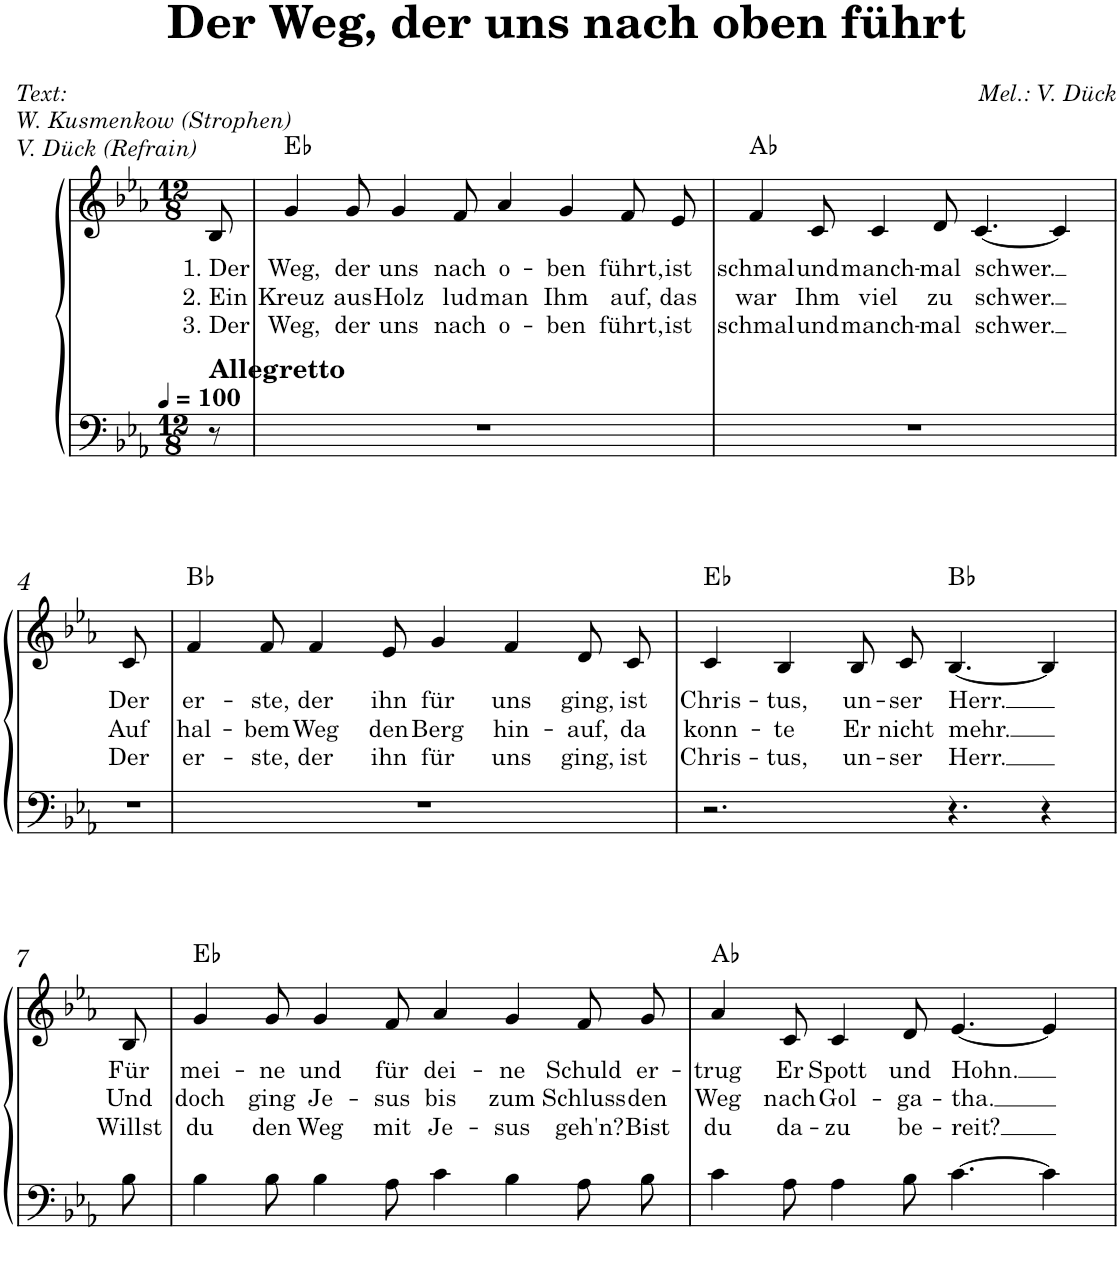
**kern	**kern	**text	**text	**text	**harte
*part1	*part1	*part1	*part1	*part1	*part1
*staff2	*staff1	*staff1	*staff1	*staff1	*
*I"Фортепиано	*	*	*	*	*
*clefF4	*clefG2	*	*	*	*
*k[b-e-a-]	*k[b-e-a-]	*	*	*	*
*E-:	*E-:	*	*	*	*
*M12/8	*M12/8	*	*	*	*
*MM100	*MM100	*	*	*	*
=1	=1	=1	=1	=1	=1
!	!LO:TX:b:B:t=Allegretto	!	!	!	!
!	!	!LO:LY:b	!LO:LY:b	!LO:LY:b	!
8r	8B-/	1. Der	2. Ein	3. Der	.
=2	=2	=2	=2	=2	=2
!	!	!LO:LY:b	!LO:LY:b	!LO:LY:b	!
1.r	4g/	Weg,	Kreuz	Weg,	Eb:maj
!	!	!LO:LY:b	!LO:LY:b	!LO:LY:b	!
.	8g/	der	aus	der	.
!	!	!LO:LY:b	!LO:LY:b	!LO:LY:b	!
.	4g/	uns	Holz	uns	.
!	!	!LO:LY:b	!LO:LY:b	!LO:LY:b	!
.	8f/	nach	lud	nach	.
!	!	!LO:LY:b	!LO:LY:b	!LO:LY:b	!
.	4a-/	o-	man	o-	.
!	!	!LO:LY:b	!LO:LY:b	!LO:LY:b	!
.	4g/	-ben	Ihm	-ben	.
!	!	!LO:LY:b	!LO:LY:b	!LO:LY:b	!
.	8f/L	führt,	auf,	führt,	.
!	!	!LO:LY:b	!LO:LY:b	!LO:LY:b	!
.	8e-/J	ist	das	ist	.
=3	=3	=3	=3	=3	=3
!	!	!LO:LY:b	!LO:LY:b	!LO:LY:b	!
1.r	4f/	schmal	war	schmal	Ab:maj
!	!	!LO:LY:b	!LO:LY:b	!LO:LY:b	!
.	8c/	und	Ihm	und	.
!	!	!LO:LY:b	!LO:LY:b	!LO:LY:b	!
.	4c/	manch-	viel	manch-	.
!	!	!LO:LY:b	!LO:LY:b	!LO:LY:b	!
.	8d/	-mal	zu	-mal	.
!	!	!LO:LY:b	!LO:LY:b	!LO:LY:b	!
.	[<4.c/	schwer.	schwer.	schwer.	.
.	4c/]	.	.	.	.
.	8ryy	.	.	.	.
!!LO:LB:g=z
=4	=4	=4	=4	=4	=4
!	!	!LO:LY:b	!LO:LY:b	!LO:LY:b	!
1.r	8c/	Der	Auf	Der	.
.	1ryy	.	.	.	.
.	4.ryy	.	.	.	.
=5	=5	=5	=5	=5	=5
!	!	!LO:LY:b	!LO:LY:b	!LO:LY:b	!
1.r	4f/	er-	hal-	er-	Bb:maj
!	!	!LO:LY:b	!LO:LY:b	!LO:LY:b	!
.	8f/	-ste,	-bem	-ste,	.
!	!	!LO:LY:b	!LO:LY:b	!LO:LY:b	!
.	4f/	der	Weg	der	.
!	!	!LO:LY:b	!LO:LY:b	!LO:LY:b	!
.	8e-/	ihn	den	ihn	.
!	!	!LO:LY:b	!LO:LY:b	!LO:LY:b	!
.	4g/	für	Berg	für	.
!	!	!LO:LY:b	!LO:LY:b	!LO:LY:b	!
.	4f/	uns	hin-	uns	.
!	!	!LO:LY:b	!LO:LY:b	!LO:LY:b	!
.	8d/L	ging,	-auf,	ging,	.
!	!	!LO:LY:b	!LO:LY:b	!LO:LY:b	!
.	8c/J	ist	da	ist	.
=6	=6	=6	=6	=6	=6
!	!	!LO:LY:b	!LO:LY:b	!LO:LY:b	!
2.r	4c/	Chris-	konn-	Chris-	Eb:maj
!	!	!LO:LY:b	!LO:LY:b	!LO:LY:b	!
.	4B-/	-tus,	-te	-tus,	.
!	!	!LO:LY:b	!LO:LY:b	!LO:LY:b	!
.	8B-/L	un-	Er	un-	.
!	!	!LO:LY:b	!LO:LY:b	!LO:LY:b	!
.	8c/J	-ser	nicht	-ser	.
!	!	!LO:LY:b	!LO:LY:b	!LO:LY:b	!
4.r	[<4.B-/	Herr.	mehr.	Herr.	Bb:maj
4r	4B-/]	.	.	.	.
!!LO:LB:g=z
=7	=7	=7	=7	=7	=7
!	!	!LO:LY:b	!LO:LY:b	!LO:LY:b	!
8B-\	8B-/	Für	Und	Willst	.
=8	=8	=8	=8	=8	=8
!	!	!LO:LY:b	!LO:LY:b	!LO:LY:b	!
4B-\	4g/	mei-	doch	du	Eb:maj
!	!	!LO:LY:b	!LO:LY:b	!LO:LY:b	!
8B-\	8g/	-ne	ging	den	.
!	!	!LO:LY:b	!LO:LY:b	!LO:LY:b	!
4B-\	4g/	und	Je-	Weg	.
!	!	!LO:LY:b	!LO:LY:b	!LO:LY:b	!
8A-\	8f/	für	-sus	mit	.
!	!	!LO:LY:b	!LO:LY:b	!LO:LY:b	!
4c\	4a-/	dei-	bis	Je-	.
!	!	!LO:LY:b	!LO:LY:b	!LO:LY:b	!
4B-\	4g/	-ne	zum	-sus	.
!	!	!LO:LY:b	!LO:LY:b	!LO:LY:b	!
8A-\L	8f/L	Schuld	Schluss	geh'n?	.
!	!	!LO:LY:b	!LO:LY:b	!LO:LY:b	!
8B-\J	8g/J	er-	den	Bist	.
=9	=9	=9	=9	=9	=9
!	!	!LO:LY:b	!LO:LY:b	!LO:LY:b	!
4c\	4a-/	-trug	Weg	du	Ab:maj
!	!	!LO:LY:b	!LO:LY:b	!LO:LY:b	!
8A-\	8c/	Er	nach	da-	.
!	!	!LO:LY:b	!LO:LY:b	!LO:LY:b	!
4A-\	4c/	Spott	Gol-	-zu	.
!	!	!LO:LY:b	!LO:LY:b	!LO:LY:b	!
8B-\	8d/	und	-ga-	be-	.
!	!	!LO:LY:b	!LO:LY:b	!LO:LY:b	!
[>4.c\	[<4.e-/	Hohn.	-tha.	-reit?	.
4c\]	4e-/]	.	.	.	.
=	=	=	=	=	=
*-	*-	*-	*-	*-	*-
